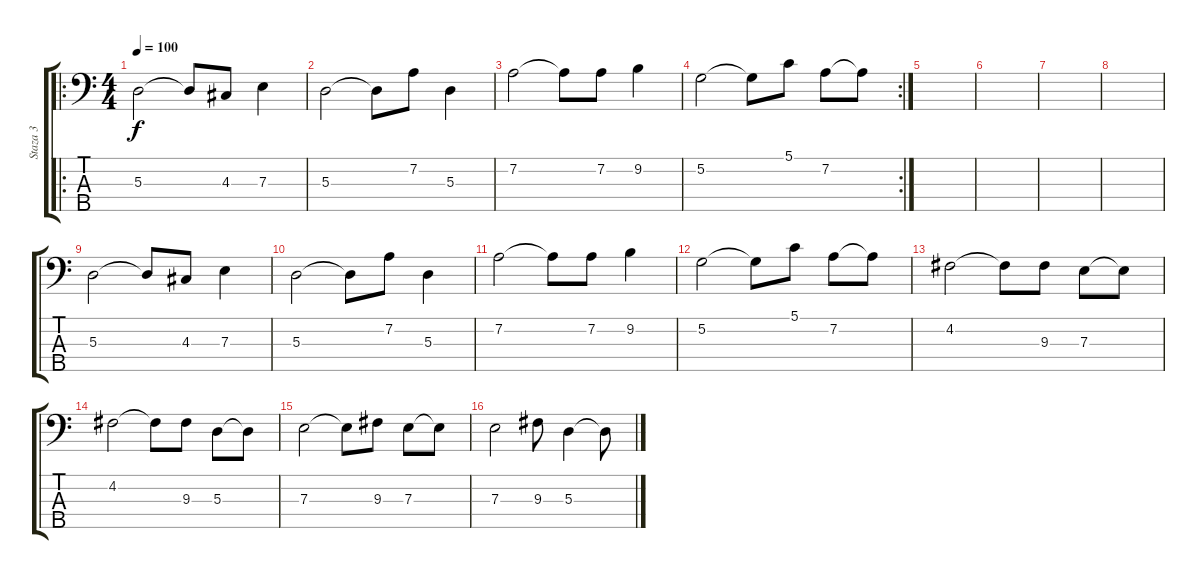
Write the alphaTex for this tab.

\track ("Staza 3" "Staza 3") {instrument electricbassfinger}
\staff {score tabs}
\tuning (G2 D2 A1 E1 B0) {hide}
\ro
\ts (4 4)
\tempo 100
\clef f4
\ks c
5.3.2{dy f} 5.3{t}.8 4.3.8 7.3.4 |
5.3.2 5.3{t}.8 7.2.8 5.3.4 |
7.2.2 7.2{t}.8 7.2.8 9.2.4 |
\rc 2
5.2.2 5.2{t}.8 5.1.8 7.2.8 7.2{t}.8 |
|
|
|
|
5.3.2 5.3{t}.8 4.3.8 7.3.4 |
5.3.2 5.3{t}.8 7.2.8 5.3.4 |
7.2.2 7.2{t}.8 7.2.8 9.2.4 |
5.2.2 5.2{t}.8 5.1.8 7.2.8 7.2{t}.8 |
4.2.2 4.2{t}.8 9.3.8 7.3.8 7.3{t}.8 |
4.2.2 4.2{t}.8 9.3.8 5.3.8 5.3{t}.8 |
7.3.2 7.3{t}.8 9.3.8 7.3.8 7.3{t}.8 |
7.3.2 9.3.8 5.3.4 5.3{t}.8
